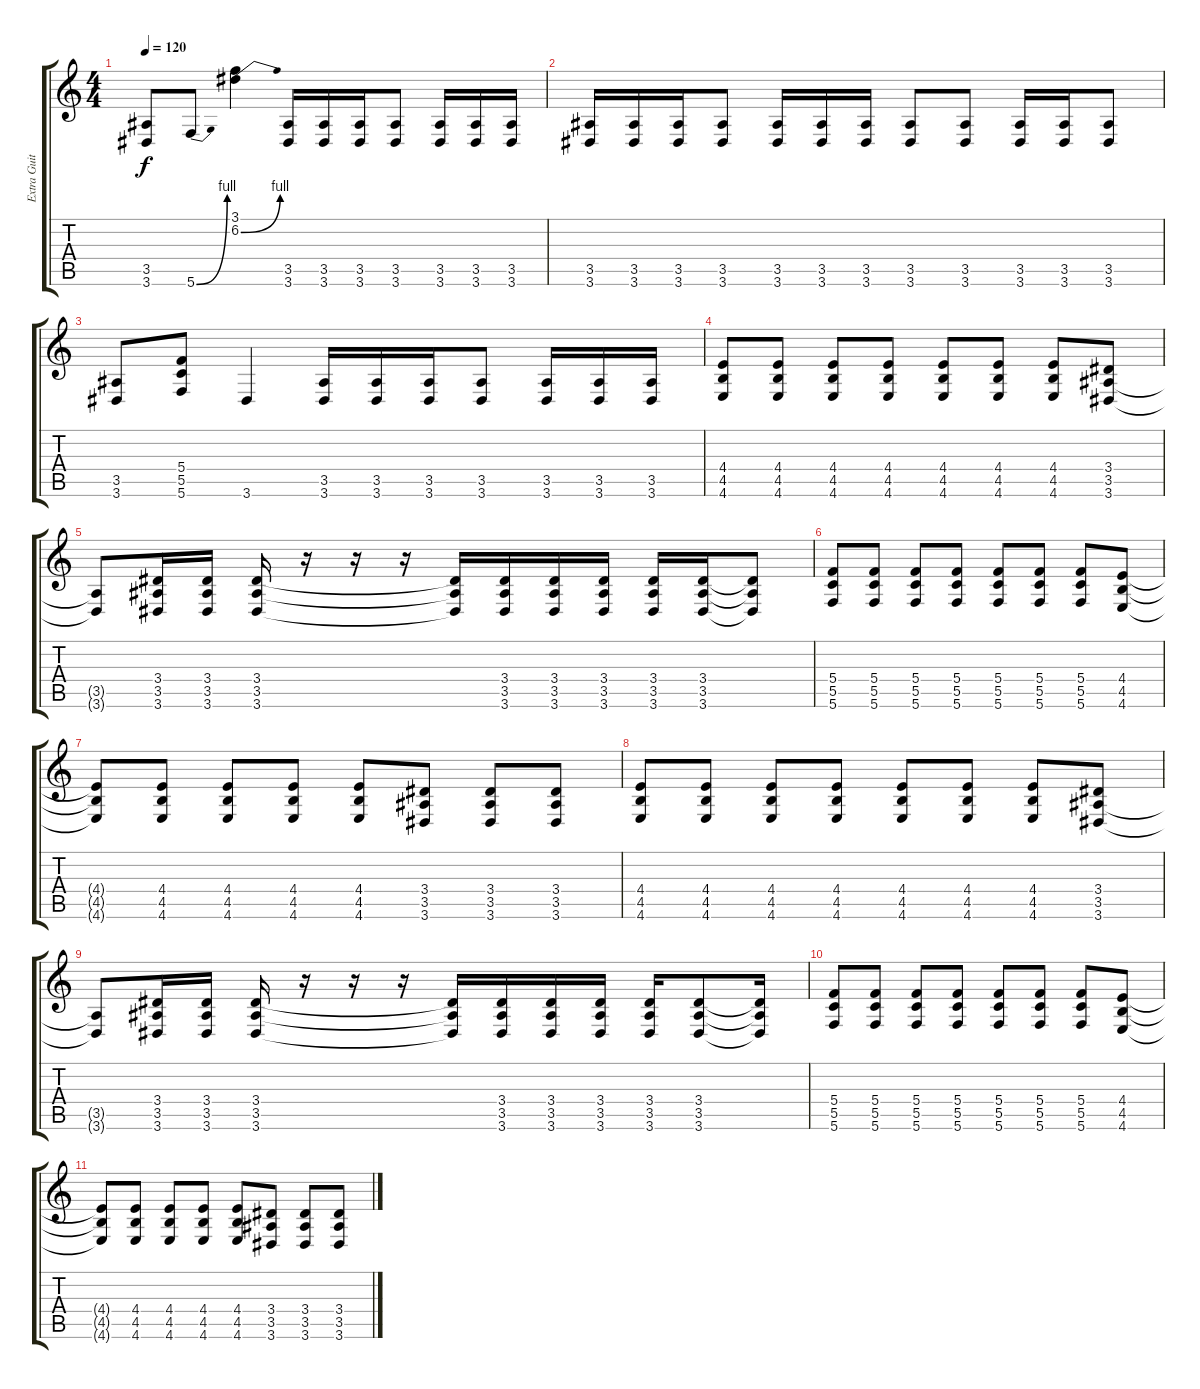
\track ("Extra Guitar" "Extra Guit") {instrument distortionguitar}
\staff {score tabs}
\tuning (D4 A3 F3 C3 G2 C2) {hide}
\ts (4 4)
\tempo 120
\clef g2
\ks c
(3.5 3.6).8{dy f} 5.6{be (bend 0 0 60 4)}.8 (3.1 6.2{be (bend 0 0 60 4)}).4 (3.5 3.6).16 (3.5 3.6).16 (3.5 3.6).16 (3.5 3.6).8 (3.5 3.6).16 (3.5 3.6).16 (3.5 3.6).16 |
(3.5 3.6).16 (3.5 3.6).16 (3.5 3.6).16 (3.5 3.6).8 (3.5 3.6).16 (3.5 3.6).16 (3.5 3.6).16 (3.5 3.6).8 (3.5 3.6).8 (3.5 3.6).16 (3.5 3.6).16 (3.5 3.6).8 |
(3.5 3.6).8 (5.4 5.5 5.6).8 3.6.4 (3.5 3.6).16 (3.5 3.6).16 (3.5 3.6).16 (3.5 3.6).8 (3.5 3.6).16 (3.5 3.6).16 (3.5 3.6).16 |
(4.4 4.5 4.6).8 (4.4 4.5 4.6).8 (4.4 4.5 4.6).8 (4.4 4.5 4.6).8 (4.4 4.5 4.6).8 (4.4 4.5 4.6).8 (4.4 4.5 4.6).8 (3.4 3.5 3.6).8 |
(3.5{t} 3.6{t}).8 (3.4 3.5 3.6).16 (3.4 3.5 3.6).16 (3.4 3.5 3.6).16 r.16 r.16 r.16 (3.4{t} 3.5{t} 3.6{t}).16 (3.4 3.5 3.6).16 (3.4 3.5 3.6).16 (3.4 3.5 3.6).16 (3.4 3.5 3.6).16 (3.4 3.5 3.6).16 (3.4{t} 3.5{t} 3.6{t}).8 |
(5.4 5.5 5.6).8 (5.4 5.5 5.6).8 (5.4 5.5 5.6).8 (5.4 5.5 5.6).8 (5.4 5.5 5.6).8 (5.4 5.5 5.6).8 (5.4 5.5 5.6).8 (4.4 4.5 4.6).8 |
(4.4{t} 4.5{t} 4.6{t}).8 (4.4 4.5 4.6).8 (4.4 4.5 4.6).8 (4.4 4.5 4.6).8 (4.4 4.5 4.6).8 (3.4 3.5 3.6).8 (3.4 3.5 3.6).8 (3.4 3.5 3.6).8 |
(4.4 4.5 4.6).8 (4.4 4.5 4.6).8 (4.4 4.5 4.6).8 (4.4 4.5 4.6).8 (4.4 4.5 4.6).8 (4.4 4.5 4.6).8 (4.4 4.5 4.6).8 (3.4 3.5 3.6).8 |
(3.5{t} 3.6{t}).8 (3.4 3.5 3.6).16 (3.4 3.5 3.6).16 (3.4 3.5 3.6).16 r.16 r.16 r.16 (3.4{t} 3.5{t} 3.6{t}).16 (3.4 3.5 3.6).16 (3.4 3.5 3.6).16 (3.4 3.5 3.6).16 (3.4 3.5 3.6).16 (3.4 3.5 3.6).8 (3.4{t} 3.5{t} 3.6{t}).16 |
(5.4 5.5 5.6).8 (5.4 5.5 5.6).8 (5.4 5.5 5.6).8 (5.4 5.5 5.6).8 (5.4 5.5 5.6).8 (5.4 5.5 5.6).8 (5.4 5.5 5.6).8 (4.4 4.5 4.6).8 |
(4.4{t} 4.5{t} 4.6{t}).8 (4.4 4.5 4.6).8 (4.4 4.5 4.6).8 (4.4 4.5 4.6).8 (4.4 4.5 4.6).8 (3.4 3.5 3.6).8 (3.4 3.5 3.6).8 (3.4 3.5 3.6).8
